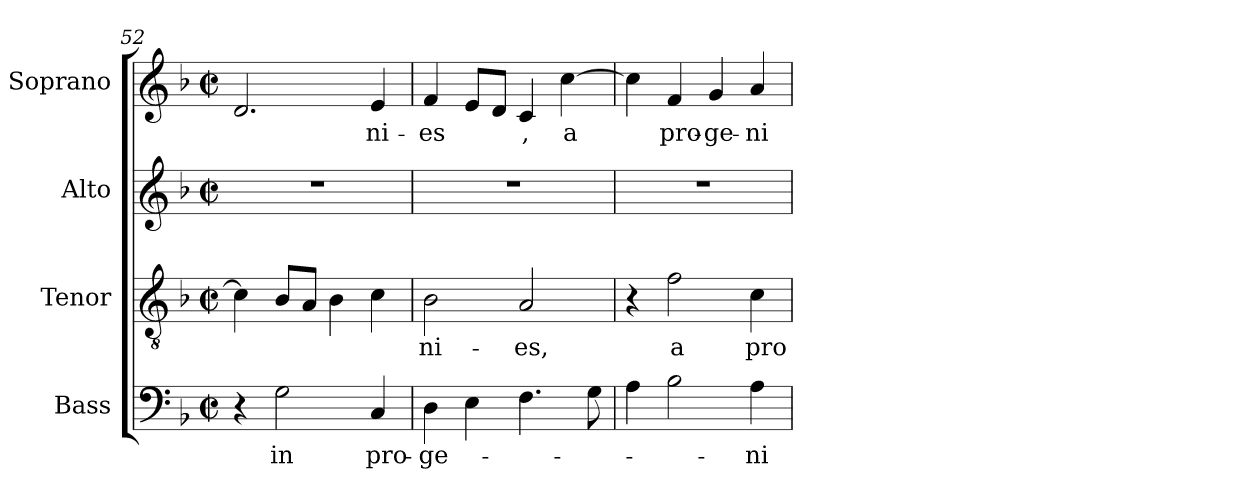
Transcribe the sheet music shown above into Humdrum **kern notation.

**kern	**text	**kern	**text	**kern	**kern	**text
*part4	*part4	*part3	*part3	*part2	*part1	*part1
*staff4	*staff4	*staff3	*staff3	*staff2	*staff1	*staff1
*I"Bass	*	*I"Tenor	*	*I"Alto	*I"Soprano	*
*I'B	*	*I'T	*	*I'A	*I'S	*
*clefF4	*	*clefGv2	*	*clefG2	*clefG2	*
*k[b-]	*	*k[b-]	*	*k[b-]	*k[b-]	*
*F:	*	*F:	*	*F:	*F:	*
*M2/2	*	*M2/2	*	*M2/2	*M2/2	*
*met(c|)	*	*met(c|)	*	*met(c|)	*met(c|)	*
=52	=52	=52	=52	=52	=52	=52
4r	.	4c\]	.	1r	2.d/	.
2G\	in	8B-/L	.	.	.	.
.	.	8A/J	.	.	.	.
.	.	4B-\	.	.	.	.
4C/	pro-	4c\	.	.	4e/	-ni-
!!LO:LB:g=z
=53	=53	=53	=53	=53	=53	=53
4D\	-ge-	2B-\	-ni-	1r	4f/	-es
4E\	.	.	.	.	8e/L	.
.	.	.	.	.	8d/J	.
4.F\	.	2A/	-es,	.	4c/	,
.	.	.	.	.	[4cc\	a
8G\	.	.	.	.	.	.
=54	=54	=54	=54	=54	=54	=54
4A\	.	4r	.	1r	4cc\]	.
2B-\	.	2f\	a	.	4f/	pro-
.	.	.	.	.	4g/	-ge-
4A\	-ni-	4c\	pro-	.	4a/	-ni-
=	=	=	=	=	=	=
*-	*-	*-	*-	*-	*-	*-
